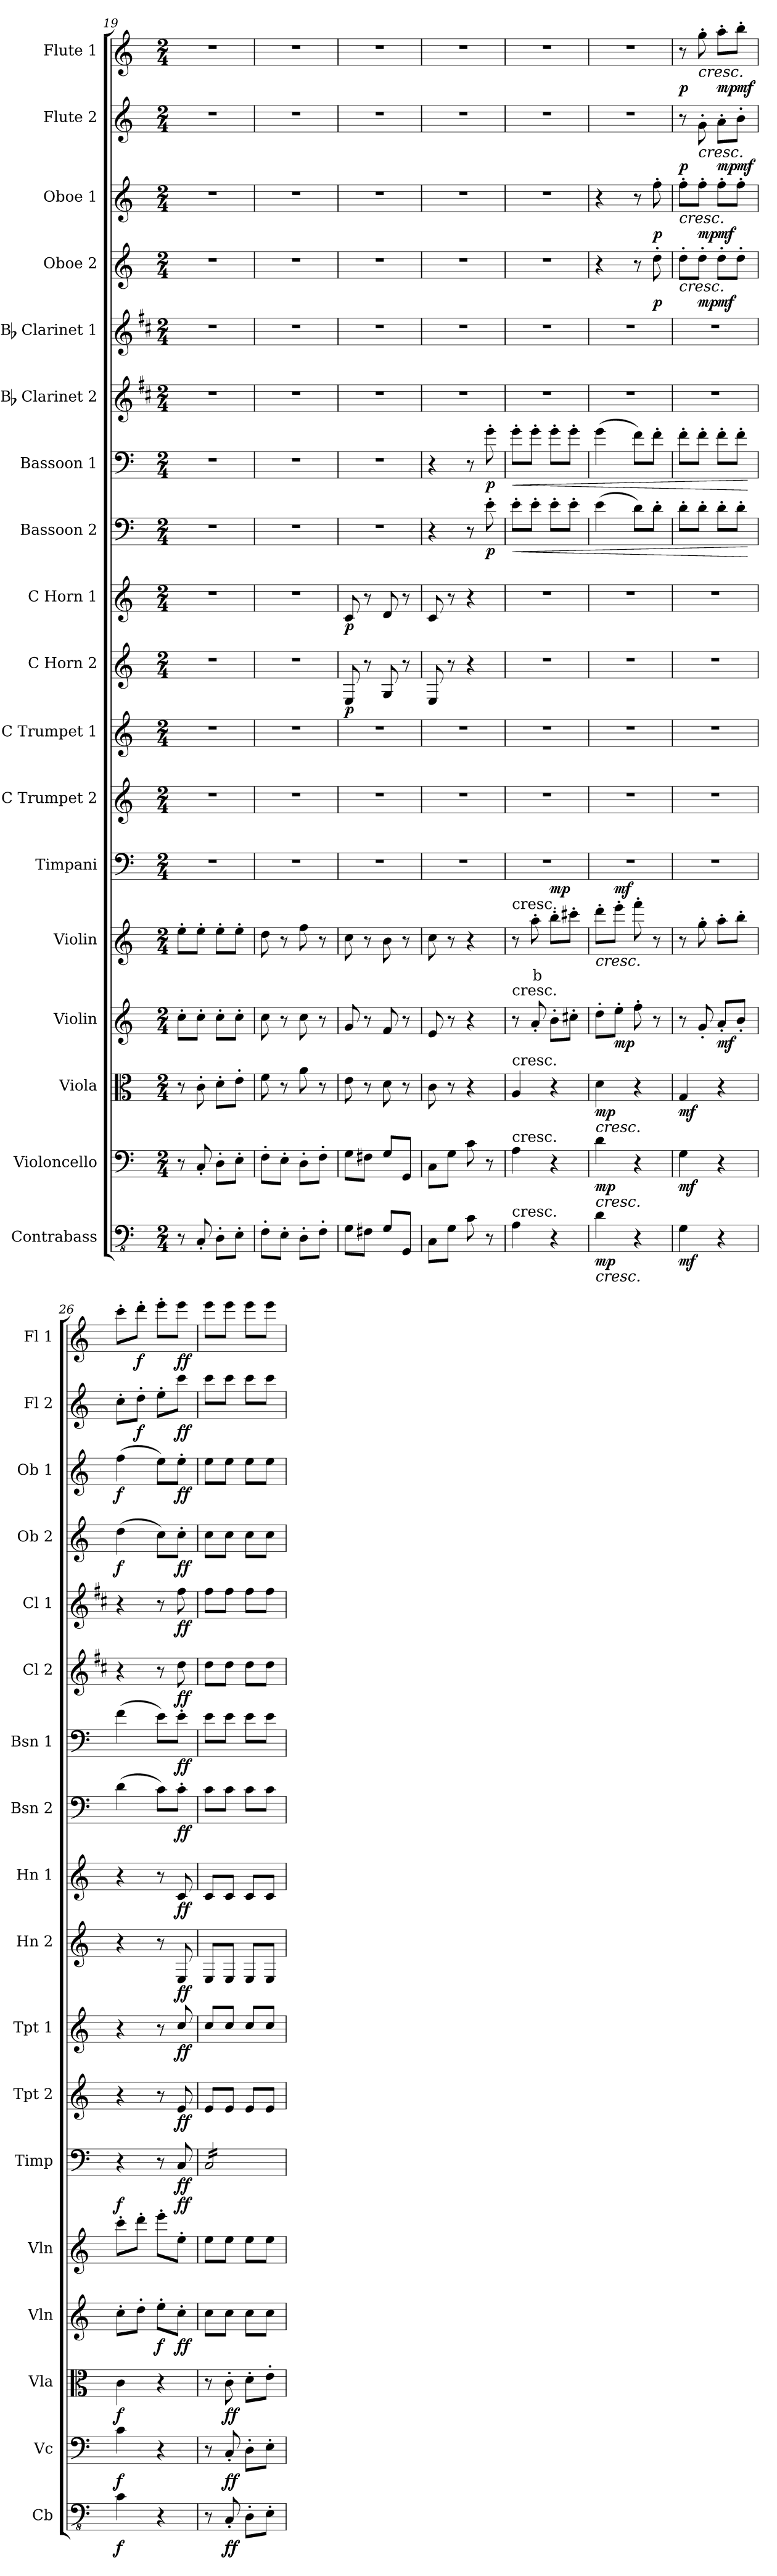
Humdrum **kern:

**kern	**dynam	**kern	**dynam	**kern	**dynam	**kern	**dynam	**kern	**text	**dynam	**kern	**dynam	**kern	**dynam	**kern	**dynam	**kern	**dynam	**kern	**dynam	**kern	**dynam	**kern	**dynam	**kern	**dynam	**kern	**dynam	**kern	**dynam	**kern	**dynam	**kern	**dynam	**kern	**dynam
*part18	*part18	*part17	*part17	*part16	*part16	*part15	*part15	*part14	*part14	*part14	*part13	*part13	*part12	*part12	*part11	*part11	*part10	*part10	*part9	*part9	*part8	*part8	*part7	*part7	*part6	*part6	*part5	*part5	*part4	*part4	*part3	*part3	*part2	*part2	*part1	*part1
*staff18	*staff18	*staff17	*staff17	*staff16	*staff16	*staff15	*staff15	*staff14	*staff14	*staff14	*staff13	*staff13	*staff12	*staff12	*staff11	*staff11	*staff10	*staff10	*staff9	*staff9	*staff8	*staff8	*staff7	*staff7	*staff6	*staff6	*staff5	*staff5	*staff4	*staff4	*staff3	*staff3	*staff2	*staff2	*staff1	*staff1
*I"Contrabass	*	*I"Violoncello	*	*I"Viola	*	*I"Violin	*	*I"Violin	*	*	*I"Timpani	*	*I"C Trumpet 2	*	*I"C Trumpet 1	*	*I"C Horn 2	*	*I"C Horn 1	*	*I"Bassoon 2	*	*I"Bassoon 1	*	*I"Bb Clarinet 2	*	*I"Bb Clarinet 1	*	*I"Oboe 2	*	*I"Oboe 1	*	*I"Flute 2	*	*I"Flute 1	*
*I'Cb	*	*I'Vc	*	*I'Vla	*	*I'Vln	*	*I'Vln	*	*	*I'Timp	*	*I'Tpt 2	*	*I'Tpt 1	*	*I'Hn 2	*	*I'Hn 1	*	*I'Bsn 2	*	*I'Bsn 1	*	*I'Cl 2	*	*I'Cl 1	*	*I'Ob 2	*	*I'Ob 1	*	*I'Fl 2	*	*I'Fl 1	*
*clefFv4	*	*clefF4	*	*clefC3	*	*clefG2	*	*clefG2	*	*	*clefF4	*	*clefG2	*	*clefG2	*	*clefG2	*	*clefG2	*	*clefF4	*	*clefF4	*	*clefG2	*	*clefG2	*	*clefG2	*	*clefG2	*	*clefG2	*	*clefG2	*
*	*	*	*	*	*	*	*	*	*	*	*	*	*	*	*	*	*ITrd7c12	*	*ITrd7c12	*	*	*	*	*	*ITrd1c2	*	*ITrd1c2	*	*	*	*	*	*	*	*	*
*k[]	*	*k[]	*	*k[]	*	*k[]	*	*k[]	*	*	*k[]	*	*k[]	*	*k[]	*	*k[]	*	*k[]	*	*k[]	*	*k[]	*	*k[]	*	*k[]	*	*k[]	*	*k[]	*	*k[]	*	*k[]	*
*M2/4	*	*M2/4	*	*M2/4	*	*M2/4	*	*M2/4	*	*	*M2/4	*	*M2/4	*	*M2/4	*	*M2/4	*	*M2/4	*	*M2/4	*	*M2/4	*	*M2/4	*	*M2/4	*	*M2/4	*	*M2/4	*	*M2/4	*	*M2/4	*
=19	=19	=19	=19	=19	=19	=19	=19	=19	=19	=19	=19	=19	=19	=19	=19	=19	=19	=19	=19	=19	=19	=19	=19	=19	=19	=19	=19	=19	=19	=19	=19	=19	=19	=19	=19	=19
8r	.	8r	.	8r	.	8cc'L	.	8ee'L	.	.	2r	.	2r	.	2r	.	2r	.	2r	.	2r	.	2r	.	2r	.	2r	.	2r	.	2r	.	2r	.	2r	.
8CC'	.	8C'	.	8c'	.	8cc'J	.	8ee'J	.	.	.	.	.	.	.	.	.	.	.	.	.	.	.	.	.	.	.	.	.	.	.	.	.	.	.	.
8DD'L	.	8D'L	.	8d'L	.	8cc'L	.	8ee'L	.	.	.	.	.	.	.	.	.	.	.	.	.	.	.	.	.	.	.	.	.	.	.	.	.	.	.	.
8EE'J	.	8E'J	.	8e'J	.	8cc'J	.	8ee'J	.	.	.	.	.	.	.	.	.	.	.	.	.	.	.	.	.	.	.	.	.	.	.	.	.	.	.	.
=20	=20	=20	=20	=20	=20	=20	=20	=20	=20	=20	=20	=20	=20	=20	=20	=20	=20	=20	=20	=20	=20	=20	=20	=20	=20	=20	=20	=20	=20	=20	=20	=20	=20	=20	=20	=20
8FF'L	.	8F'L	.	8f	.	8cc	.	8dd	.	.	2r	.	2r	.	2r	.	2r	.	2r	.	2r	.	2r	.	2r	.	2r	.	2r	.	2r	.	2r	.	2r	.
8EE'J	.	8E'J	.	8r	.	8r	.	8r	.	.	.	.	.	.	.	.	.	.	.	.	.	.	.	.	.	.	.	.	.	.	.	.	.	.	.	.
8DD'L	.	8D'L	.	8a	.	8cc	.	8ff	.	.	.	.	.	.	.	.	.	.	.	.	.	.	.	.	.	.	.	.	.	.	.	.	.	.	.	.
8FF'J	.	8F'J	.	8r	.	8r	.	8r	.	.	.	.	.	.	.	.	.	.	.	.	.	.	.	.	.	.	.	.	.	.	.	.	.	.	.	.
=21	=21	=21	=21	=21	=21	=21	=21	=21	=21	=21	=21	=21	=21	=21	=21	=21	=21	=21	=21	=21	=21	=21	=21	=21	=21	=21	=21	=21	=21	=21	=21	=21	=21	=21	=21	=21
!	!	!	!	!	!	!	!	!	!	!	!	!	!	!	!	!	!	!LO:DY:b	!	!LO:DY:b	!	!	!	!	!	!	!	!	!	!	!	!	!	!	!	!
8GGL	.	8GL	.	8e	.	8g	.	8cc	.	.	2r	.	2r	.	2r	.	8EE/	p	8C/	p	2r	.	2r	.	2r	.	2r	.	2r	.	2r	.	2r	.	2r	.
8FF#XJ	.	8F#XJ	.	8r	.	8r	.	8r	.	.	.	.	.	.	.	.	8r	.	8r	.	.	.	.	.	.	.	.	.	.	.	.	.	.	.	.	.
8GGL	.	8GL	.	8d	.	8f	.	8b	.	.	.	.	.	.	.	.	8GG/	.	8D/	.	.	.	.	.	.	.	.	.	.	.	.	.	.	.	.	.
8GGGJ	.	8GGJ	.	8r	.	8r	.	8r	.	.	.	.	.	.	.	.	8r	.	8r	.	.	.	.	.	.	.	.	.	.	.	.	.	.	.	.	.
=22	=22	=22	=22	=22	=22	=22	=22	=22	=22	=22	=22	=22	=22	=22	=22	=22	=22	=22	=22	=22	=22	=22	=22	=22	=22	=22	=22	=22	=22	=22	=22	=22	=22	=22	=22	=22
8CCL	.	8CL	.	8c	.	8e	.	8cc	.	.	2r	.	2r	.	2r	.	8EE/	.	8C/	.	4r	.	4r	.	2r	.	2r	.	2r	.	2r	.	2r	.	2r	.
8GGJ	.	8GJ	.	8r	.	8r	.	8r	.	.	.	.	.	.	.	.	8r	.	8r	.	.	.	.	.	.	.	.	.	.	.	.	.	.	.	.	.
8C	.	8c	.	4r	.	4r	.	4r	.	.	.	.	.	.	.	.	4r	.	4r	.	8r	.	8r	.	.	.	.	.	.	.	.	.	.	.	.	.
!	!	!	!	!	!	!	!	!	!	!	!	!	!	!	!	!	!	!	!	!	!	!LO:DY:b	!	!LO:DY:b	!	!	!	!	!	!	!	!	!	!	!	!
8r	.	8r	.	.	.	.	.	.	.	.	.	.	.	.	.	.	.	.	.	.	8e'\	p	8g'\	p	.	.	.	.	.	.	.	.	.	.	.	.
=23	=23	=23	=23	=23	=23	=23	=23	=23	=23	=23	=23	=23	=23	=23	=23	=23	=23	=23	=23	=23	=23	=23	=23	=23	=23	=23	=23	=23	=23	=23	=23	=23	=23	=23	=23	=23
!	!	!	!	!	!	!	!	!LO:TX:a:t=cresc.	!	!	!	!	!	!	!	!	!	!	!	!	!	!	!	!	!	!	!	!	!	!	!	!	!	!	!	!
!	!	!	!	!	!	!LO:TX:a:t=cresc.	!	!	!	!	!	!	!	!	!	!	!	!	!	!	!	!	!	!	!	!	!	!	!	!	!	!	!	!	!	!
!	!	!	!	!LO:TX:a:t=cresc.	!	!	!	!	!	!	!	!	!	!	!	!	!	!	!	!	!	!	!	!	!	!	!	!	!	!	!	!	!	!	!	!
!	!	!LO:TX:a:t=cresc.	!	!	!	!	!	!	!	!	!	!	!	!	!	!	!	!	!	!	!	!	!	!	!	!	!	!	!	!	!	!	!	!	!	!
!LO:TX:a:t=cresc.	!	!	!	!	!	!	!	!	!	!	!	!	!	!	!	!	!	!	!	!	!	!	!	!	!	!	!	!	!	!	!	!	!	!	!	!
!	!	!	!	!	!	!	!	!	!	!	!	!	!	!	!	!	!	!	!	!	!	!LO:HP:b	!	!LO:HP:b	!	!	!	!	!	!	!	!	!	!	!	!
4AA	.	4A	.	4A	.	8r	.	8r	.	.	2r	.	2r	.	2r	.	2r	.	2r	.	8e'\L	<	8g'\L	<	2r	.	2r	.	2r	.	2r	.	2r	.	2r	.
.	.	.	.	.	.	8a'	.	8aa'	b	.	.	.	.	.	.	.	.	.	.	.	8e'\J	.	8g'\J	.	.	.	.	.	.	.	.	.	.	.	.	.
!	!	!	!	!	!	!	!	!	!	!LO:DY:b	!	!	!	!	!	!	!	!	!	!	!	!	!	!	!	!	!	!	!	!	!	!	!	!	!	!
4r	.	4r	.	4r	.	8b'L	.	8bb'L	.	mp	.	.	.	.	.	.	.	.	.	.	8e'\L	.	8g'\L	.	.	.	.	.	.	.	.	.	.	.	.	.
.	.	.	.	.	.	8cc#X'J	.	8ccc#X'J	.	.	.	.	.	.	.	.	.	.	.	.	8e'\J	.	8g'\J	.	.	.	.	.	.	.	.	.	.	.	.	.
=24	=24	=24	=24	=24	=24	=24	=24	=24	=24	=24	=24	=24	=24	=24	=24	=24	=24	=24	=24	=24	=24	=24	=24	=24	=24	=24	=24	=24	=24	=24	=24	=24	=24	=24	=24	=24
!	!LO:HP:b	!	!LO:HP:b	!	!LO:HP:b	!	!	!	!	!LO:HP:b	!	!	!	!	!	!	!	!	!	!	!	!	!	!	!	!	!	!	!	!	!	!	!	!	!	!
!	!LO:DY:n=1:b	!	!LO:DY:n=1:b	!	!LO:DY:n=1:b	!	!	!	!	!	!	!	!	!	!	!	!	!	!	!	!	!	!	!	!	!	!	!	!	!	!	!	!	!	!	!
4D	< mp	4d	< mp	4d	< mp	8dd'L	.	8ddd'L	.	<	2r	.	2r	.	2r	.	2r	.	2r	.	(4e\	.	(4g\	.	2r	.	2r	.	4r	.	4r	.	2r	.	2r	.
!	!	!	!	!	!	!	!LO:DY:b	!	!	!LO:DY:b	!	!	!	!	!	!	!	!	!	!	!	!	!	!	!	!	!	!	!	!	!	!	!	!	!	!
.	.	.	.	.	.	8ee'J	mp	8eee'J	.	mf	.	.	.	.	.	.	.	.	.	.	.	.	.	.	.	.	.	.	.	.	.	.	.	.	.	.
4r	.	4r	.	4r	.	8ff'	.	8fff'	.	.	.	.	.	.	.	.	.	.	.	.	8d\L)	.	8f\L)	.	.	.	.	.	8r	.	8r	.	.	.	.	.
!	!	!	!	!	!	!	!	!	!	!	!	!	!	!	!	!	!	!	!	!	!	!	!	!	!	!	!	!	!	!LO:DY:b	!	!LO:DY:b	!	!	!	!
.	.	.	.	.	.	8r	.	8r	.	.	.	.	.	.	.	.	.	.	.	.	8d'\J	.	8f'\J	.	.	.	.	.	8dd'\	p	8ff'\	p	.	.	.	.
=25	=25	=25	=25	=25	=25	=25	=25	=25	=25	=25	=25	=25	=25	=25	=25	=25	=25	=25	=25	=25	=25	=25	=25	=25	=25	=25	=25	=25	=25	=25	=25	=25	=25	=25	=25	=25
!	!LO:DY:b	!	!LO:DY:b	!	!LO:DY:b	!	!	!	!	!	!	!	!	!	!	!	!	!	!	!	!	!	!	!	!	!	!	!	!	!LO:HP:b	!	!LO:HP:b	!	!LO:DY:b	!	!LO:DY:b
4GG	mf	4G	mf	4G	mf	8r	.	8r	.	.	2r	.	2r	.	2r	.	2r	.	2r	.	8d'\L	.	8f'\L	.	2r	.	2r	.	8dd'\L	<	8ff'\L	<	8r	p	8r	p
!	!	!	!	!	!	!	!	!	!	!	!	!	!	!	!	!	!	!	!	!	!	!	!	!	!	!	!	!	!	!LO:DY:b	!	!LO:DY:b	!	!LO:HP:b	!	!LO:HP:b
.	.	.	.	.	.	8g'	.	8gg'	.	.	.	.	.	.	.	.	.	.	.	.	8d'\J	.	8f'\J	.	.	.	.	.	8dd'\J	mp	8ff'\J	mp	8g'\	<	8gg'\	<
!	!	!	!	!	!	!	!LO:DY:b	!	!	!	!	!	!	!	!	!	!	!	!	!	!	!	!	!	!	!	!	!	!	!LO:DY:b	!	!LO:DY:b	!	!LO:DY:b	!	!LO:DY:b
4r	.	4r	.	4r	.	8a'L	mf	8aa'L	.	.	.	.	.	.	.	.	.	.	.	.	8d'\L	.	8f'\L	.	.	.	.	.	8dd'\L	mf	8ff'\L	mf	8a'\L	mp	8aa'\L	mp
!	!	!	!	!	!	!	!	!	!	!	!	!	!	!	!	!	!	!	!	!	!	!	!	!	!	!	!	!	!	!	!	!	!	!LO:DY:b	!	!LO:DY:b
.	.	.	.	.	.	8b'J	.	8bb'J	.	.	.	.	.	.	.	.	.	.	.	.	8d'\J	.	8f'\J	.	.	.	.	.	8dd'\J	.	8ff'\J	.	8b'\J	mf	8bb'\J	mf
.	[	.	[	.	[	.	.	.	.	.	.	.	.	.	.	.	.	.	.	.	.	[	.	[	.	.	.	.	.	.	.	.	.	.	.	.
=26	=26	=26	=26	=26	=26	=26	=26	=26	=26	=26	=26	=26	=26	=26	=26	=26	=26	=26	=26	=26	=26	=26	=26	=26	=26	=26	=26	=26	=26	=26	=26	=26	=26	=26	=26	=26
!	!LO:DY:b	!	!LO:DY:b	!	!LO:DY:b	!	!	!	!	!LO:DY:b	!	!	!	!	!	!	!	!	!	!	!	!	!	!	!	!	!	!	!	!LO:DY:b	!	!LO:DY:b	!	!	!	!
4C	f	4c	f	4c	f	8cc'L	.	8ccc'L	.	f	4r	.	4r	.	4r	.	4r	.	4r	.	(4d\	.	(4f\	.	4r	.	4r	.	(4dd\	f	(4ff\	f	8cc'\L	.	8ccc'\L	.
!	!	!	!	!	!	!	!	!	!	!	!	!	!	!	!	!	!	!	!	!	!	!	!	!	!	!	!	!	!	!	!	!	!	!LO:DY:b	!	!LO:DY:b
.	.	.	.	.	.	8dd'J	.	8ddd'J	.	.	.	.	.	.	.	.	.	.	.	.	.	.	.	.	.	.	.	.	.	.	.	.	8dd'\J	f	8ddd'\J	f
!	!	!	!	!	!	!	!LO:DY:b	!	!	!	!	!	!	!	!	!	!	!	!	!	!	!	!	!	!	!	!	!	!	!	!	!	!	!	!	!
4r	.	4r	.	4r	.	8ee'L	f	8eee'L	.	[	8r	.	8r	.	8r	.	8r	.	8r	.	8c\L)	.	8e\L)	.	8r	.	8r	.	8cc\L)	[	8ee\L)	[	8ee'\L	[	8eee'\L	[
!	!	!	!	!	!	!	!LO:DY:b	!	!	!LO:DY:b	!	!LO:DY:b	!	!LO:DY:b	!	!LO:DY:b	!	!LO:DY:b	!	!LO:DY:b	!	!LO:DY:b	!	!LO:DY:b	!	!LO:DY:b	!	!LO:DY:b	!	!LO:DY:b	!	!LO:DY:b	!	!LO:DY:b	!	!LO:DY:b
.	.	.	.	.	.	8cc'J	ff	8ee'J	.	ff	8C	ff	8e/	ff	8cc/	ff	8EE/	ff	8C/	ff	8c'\J	ff	8e'\J	ff	8cc\	ff	8ee\	ff	8cc'\J	ff	8ee'\J	ff	8ccc\J	ff	8eee\J	ff
=27	=27	=27	=27	=27	=27	=27	=27	=27	=27	=27	=27	=27	=27	=27	=27	=27	=27	=27	=27	=27	=27	=27	=27	=27	=27	=27	=27	=27	=27	=27	=27	=27	=27	=27	=27	=27
*	*	*	*	*	*	*	*	*	*	*	*tremolo	*	*	*	*	*	*	*	*	*	*	*	*	*	*	*	*	*	*	*	*	*	*	*	*	*
8r	.	8r	.	8r	.	8ccL	.	8eeL	.	.	16CLL	.	8e/L	.	8cc/L	.	8EE/L	.	8C/L	.	8c\L	.	8e\L	.	8cc\L	.	8ee\L	.	8cc\L	.	8ee\L	.	8ccc\L	.	8eee\L	.
.	.	.	.	.	.	.	.	.	.	.	16C	.	.	.	.	.	.	.	.	.	.	.	.	.	.	.	.	.	.	.	.	.	.	.	.	.
!	!LO:DY:b	!	!LO:DY:b	!	!LO:DY:b	!	!	!	!	!	!	!	!	!	!	!	!	!	!	!	!	!	!	!	!	!	!	!	!	!	!	!	!	!	!	!
8CC'	ff	8C'	ff	8c'	ff	8ccJ	.	8eeJ	.	.	16C	.	8e/J	.	8cc/J	.	8EE/J	.	8C/J	.	8c\J	.	8e\J	.	8cc\J	.	8ee\J	.	8cc\J	.	8ee\J	.	8ccc\J	.	8eee\J	.
.	.	.	.	.	.	.	.	.	.	.	16C	.	.	.	.	.	.	.	.	.	.	.	.	.	.	.	.	.	.	.	.	.	.	.	.	.
8DD'L	.	8D'L	.	8d'L	.	8ccL	.	8eeL	.	.	16C	.	8e/L	.	8cc/L	.	8EE/L	.	8C/L	.	8c\L	.	8e\L	.	8cc\L	.	8ee\L	.	8cc\L	.	8ee\L	.	8ccc\L	.	8eee\L	.
.	.	.	.	.	.	.	.	.	.	.	16C	.	.	.	.	.	.	.	.	.	.	.	.	.	.	.	.	.	.	.	.	.	.	.	.	.
8EE'J	.	8E'J	.	8e'J	.	8ccJ	.	8eeJ	.	.	16C	.	8e/J	.	8cc/J	.	8EE/J	.	8C/J	.	8c\J	.	8e\J	.	8cc\J	.	8ee\J	.	8cc\J	.	8ee\J	.	8ccc\J	.	8eee\J	.
.	.	.	.	.	.	.	.	.	.	.	16CJJ	.	.	.	.	.	.	.	.	.	.	.	.	.	.	.	.	.	.	.	.	.	.	.	.	.
*	*	*	*	*	*	*	*	*	*	*	*Xtremolo	*	*	*	*	*	*	*	*	*	*	*	*	*	*	*	*	*	*	*	*	*	*	*	*	*
=	=	=	=	=	=	=	=	=	=	=	=	=	=	=	=	=	=	=	=	=	=	=	=	=	=	=	=	=	=	=	=	=	=	=	=	=
*-	*-	*-	*-	*-	*-	*-	*-	*-	*-	*-	*-	*-	*-	*-	*-	*-	*-	*-	*-	*-	*-	*-	*-	*-	*-	*-	*-	*-	*-	*-	*-	*-	*-	*-	*-	*-
